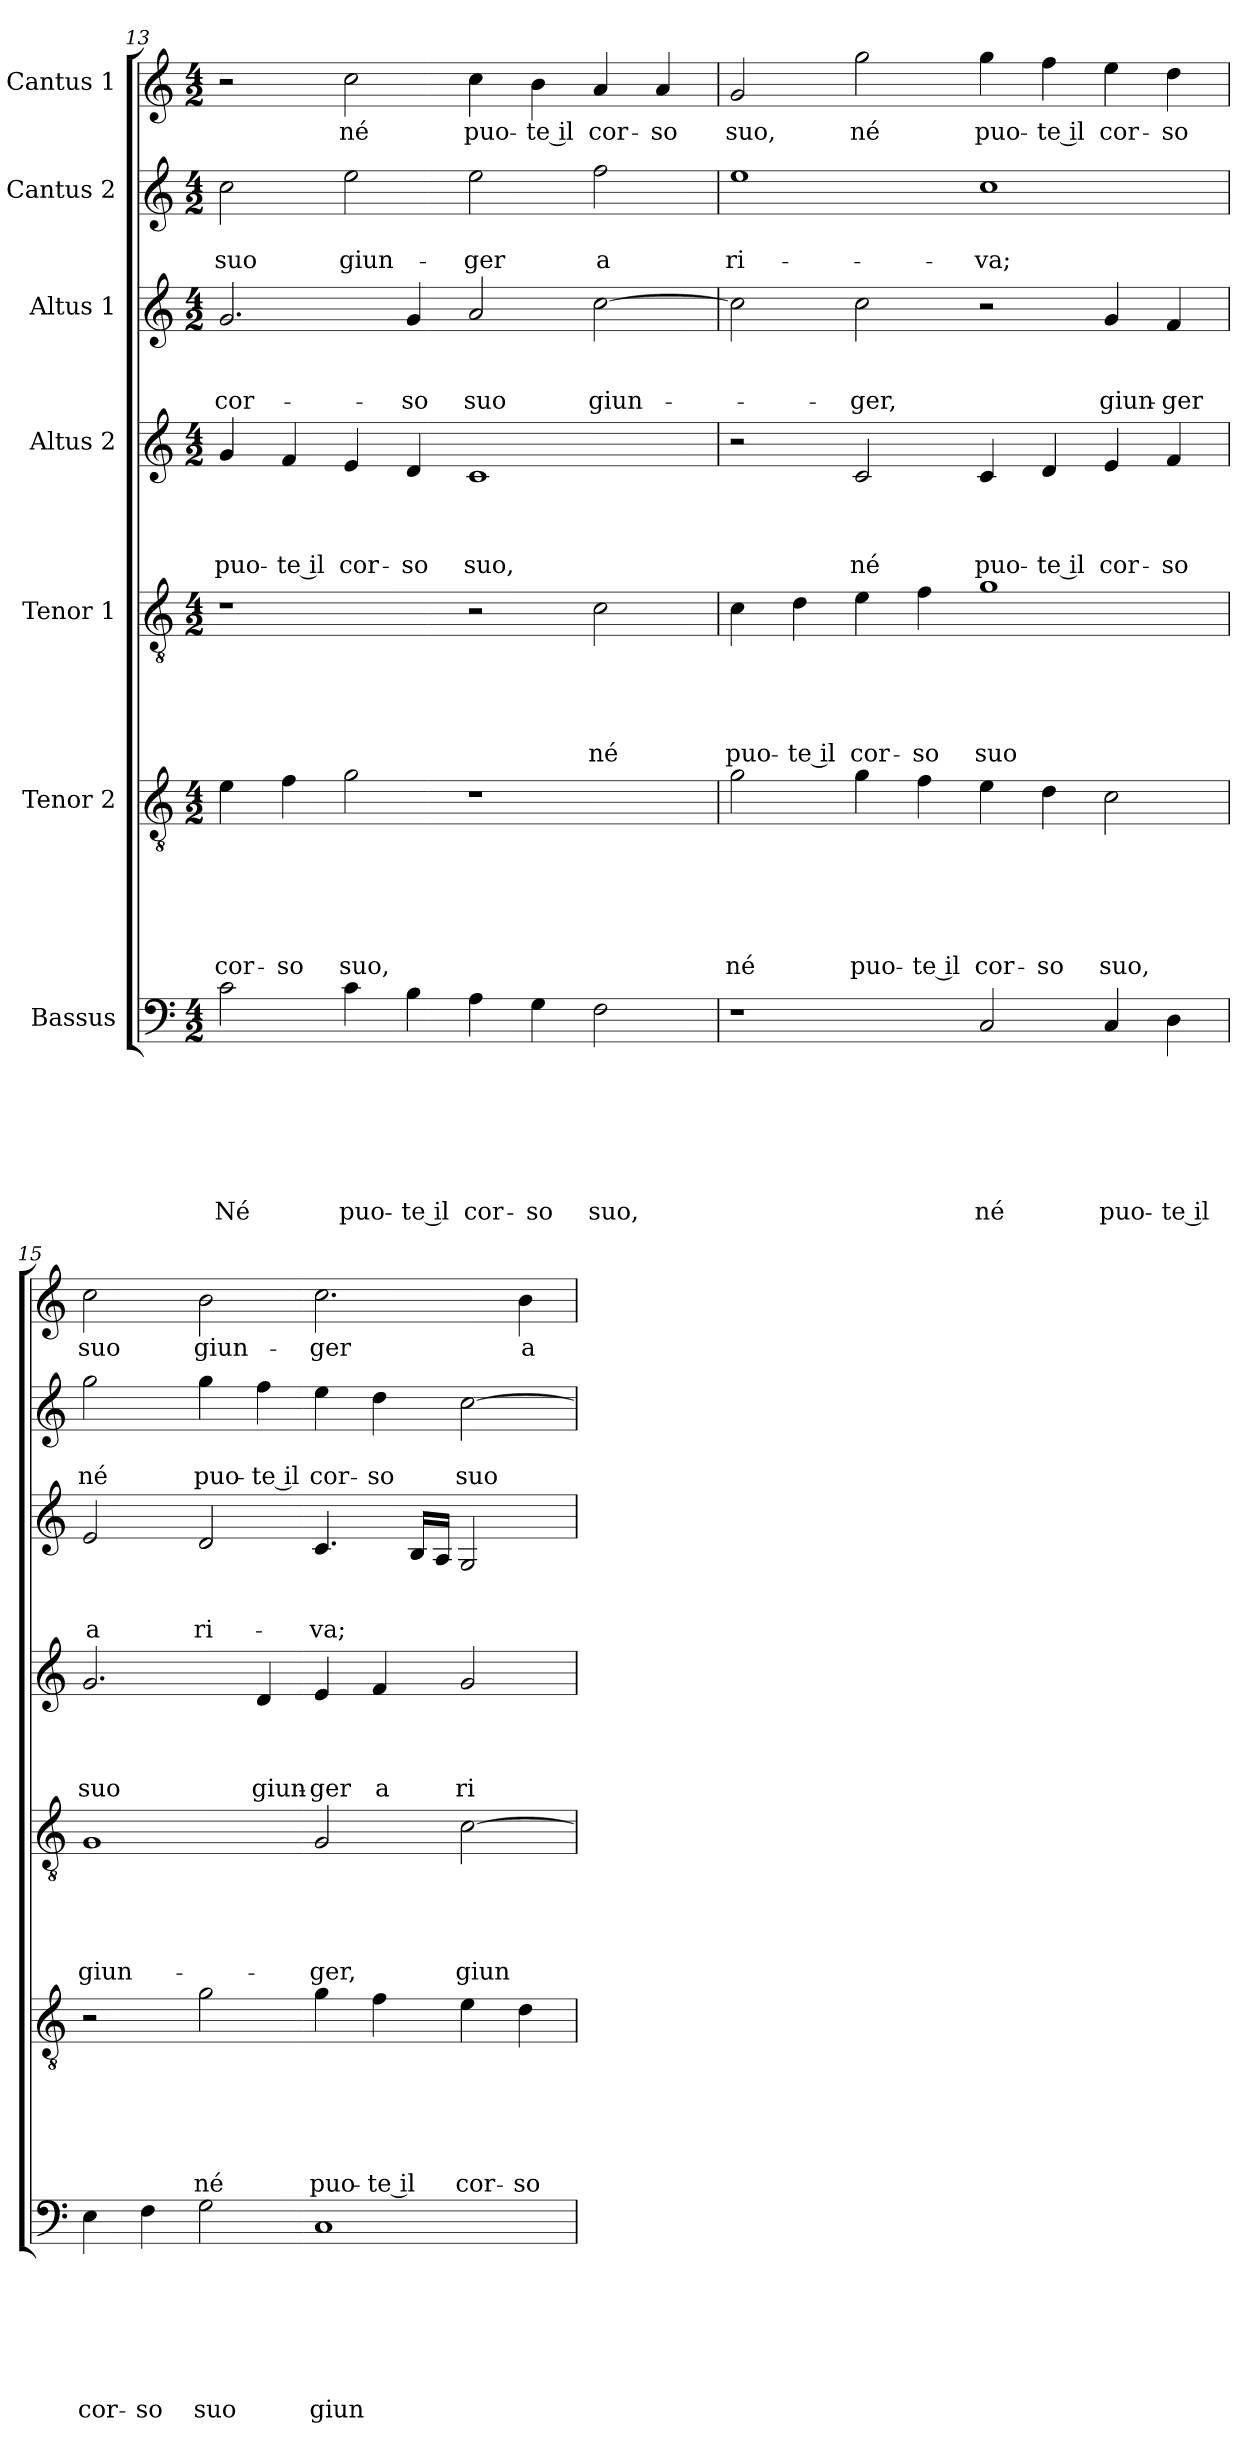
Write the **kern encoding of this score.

**kern	**text	**text	**text	**text	**text	**text	**text	**kern	**text	**text	**text	**text	**text	**text	**kern	**text	**text	**text	**text	**text	**kern	**text	**text	**text	**text	**kern	**text	**text	**text	**kern	**text	**text	**kern	**text
*part7	*part7	*part7	*part7	*part7	*part7	*part7	*part7	*part6	*part6	*part6	*part6	*part6	*part6	*part6	*part5	*part5	*part5	*part5	*part5	*part5	*part4	*part4	*part4	*part4	*part4	*part3	*part3	*part3	*part3	*part2	*part2	*part2	*part1	*part1
*staff7	*staff7	*staff7	*staff7	*staff7	*staff7	*staff7	*staff7	*staff6	*staff6	*staff6	*staff6	*staff6	*staff6	*staff6	*staff5	*staff5	*staff5	*staff5	*staff5	*staff5	*staff4	*staff4	*staff4	*staff4	*staff4	*staff3	*staff3	*staff3	*staff3	*staff2	*staff2	*staff2	*staff1	*staff1
*I"Bassus	*	*	*	*	*	*	*	*I"Tenor 2	*	*	*	*	*	*	*I"Tenor 1	*	*	*	*	*	*I"Altus 2	*	*	*	*	*I"Altus 1	*	*	*	*I"Cantus 2	*	*	*I"Cantus 1	*
!!LO:LB:g=z
*clefF4	*	*	*	*	*	*	*	*clefGv2	*	*	*	*	*	*	*clefGv2	*	*	*	*	*	*clefG2	*	*	*	*	*clefG2	*	*	*	*clefG2	*	*	*clefG2	*
*k[]	*	*	*	*	*	*	*	*k[]	*	*	*	*	*	*	*k[]	*	*	*	*	*	*k[]	*	*	*	*	*k[]	*	*	*	*k[]	*	*	*k[]	*
*a:	*	*	*	*	*	*	*	*a:	*	*	*	*	*	*	*a:	*	*	*	*	*	*a:	*	*	*	*	*a:	*	*	*	*a:	*	*	*a:	*
*M4/2	*	*	*	*	*	*	*	*M4/2	*	*	*	*	*	*	*M4/2	*	*	*	*	*	*M4/2	*	*	*	*	*M4/2	*	*	*	*M4/2	*	*	*M4/2	*
=13	=13	=13	=13	=13	=13	=13	=13	=13	=13	=13	=13	=13	=13	=13	=13	=13	=13	=13	=13	=13	=13	=13	=13	=13	=13	=13	=13	=13	=13	=13	=13	=13	=13	=13
!	!	!	!	!	!	!	!LO:LY:b	!	!	!	!	!	!	!LO:LY:b	!	!	!	!	!	!	!	!	!	!	!LO:LY:b	!	!	!	!LO:LY:b	!	!	!LO:LY:b	!	!
2c\	.	.	.	.	.	.	Né	4e\	.	.	.	.	.	cor-	1r	.	.	.	.	.	4g/	.	.	.	puo-	2.g/	.	.	cor-	2cc\	.	suo	2r	.
!	!	!	!	!	!	!	!	!	!	!	!	!	!	!LO:LY:b	!	!	!	!	!	!	!	!	!	!	!LO:LY:b	!	!	!	!	!	!	!	!	!
.	.	.	.	.	.	.	.	4f\	.	.	.	.	.	-so	.	.	.	.	.	.	4f/	.	.	.	-te il	.	.	.	.	.	.	.	.	.
!	!	!	!	!	!	!	!LO:LY:b	!	!	!	!	!	!	!LO:LY:b	!	!	!	!	!	!	!	!	!	!	!LO:LY:b	!	!	!	!	!	!	!LO:LY:b	!	!LO:LY:b
4c\	.	.	.	.	.	.	puo-	2g\	.	.	.	.	.	suo,	.	.	.	.	.	.	4e/	.	.	.	cor-	.	.	.	.	2ee\	.	giun-	2cc\	né
!	!	!	!	!	!	!	!LO:LY:b	!	!	!	!	!	!	!	!	!	!	!	!	!	!	!	!	!	!LO:LY:b	!	!	!	!LO:LY:b	!	!	!	!	!
4B\	.	.	.	.	.	.	-te il	.	.	.	.	.	.	.	.	.	.	.	.	.	4d/	.	.	.	-so	4g/	.	.	-so	.	.	.	.	.
!	!	!	!	!	!	!	!LO:LY:b	!	!	!	!	!	!	!	!	!	!	!	!	!	!	!	!	!	!LO:LY:b	!	!	!	!LO:LY:b	!	!	!LO:LY:b	!	!LO:LY:b
4A\	.	.	.	.	.	.	cor-	1r	.	.	.	.	.	.	2r	.	.	.	.	.	1c	.	.	.	suo,	2a/	.	.	suo	2ee\	.	-ger	4cc\	puo-
!	!	!	!	!	!	!	!LO:LY:b	!	!	!	!	!	!	!	!	!	!	!	!	!	!	!	!	!	!	!	!	!	!	!	!	!	!	!LO:LY:b
4G\	.	.	.	.	.	.	-so	.	.	.	.	.	.	.	.	.	.	.	.	.	.	.	.	.	.	.	.	.	.	.	.	.	4b\	-te il
!	!	!	!	!	!	!	!LO:LY:b	!	!	!	!	!	!	!	!	!	!	!	!	!LO:LY:b	!	!	!	!	!	!	!	!	!LO:LY:b	!	!	!LO:LY:b	!	!LO:LY:b
2F\	.	.	.	.	.	.	suo,	.	.	.	.	.	.	.	2c\	.	.	.	.	né	.	.	.	.	.	[2cc\	.	.	giun-	2ff\	.	a	4a/	cor-
!	!	!	!	!	!	!	!	!	!	!	!	!	!	!	!	!	!	!	!	!	!	!	!	!	!	!	!	!	!	!	!	!	!	!LO:LY:b
.	.	.	.	.	.	.	.	.	.	.	.	.	.	.	.	.	.	.	.	.	.	.	.	.	.	.	.	.	.	.	.	.	4a/	-so
=14	=14	=14	=14	=14	=14	=14	=14	=14	=14	=14	=14	=14	=14	=14	=14	=14	=14	=14	=14	=14	=14	=14	=14	=14	=14	=14	=14	=14	=14	=14	=14	=14	=14	=14
!	!	!	!	!	!	!	!	!	!	!	!	!	!	!LO:LY:b	!	!	!	!	!	!LO:LY:b	!	!	!	!	!	!	!	!	!	!	!	!LO:LY:b	!	!LO:LY:b
1r	.	.	.	.	.	.	.	2g\	.	.	.	.	.	né	4c\	.	.	.	.	puo-	2r	.	.	.	.	2cc\]	.	.	.	1ee	.	ri-	2g/	suo,
!	!	!	!	!	!	!	!	!	!	!	!	!	!	!	!	!	!	!	!	!LO:LY:b	!	!	!	!	!	!	!	!	!	!	!	!	!	!
.	.	.	.	.	.	.	.	.	.	.	.	.	.	.	4d\	.	.	.	.	-te il	.	.	.	.	.	.	.	.	.	.	.	.	.	.
!	!	!	!	!	!	!	!	!	!	!	!	!	!	!LO:LY:b	!	!	!	!	!	!LO:LY:b	!	!	!	!	!LO:LY:b	!	!	!	!LO:LY:b	!	!	!	!	!LO:LY:b
.	.	.	.	.	.	.	.	4g\	.	.	.	.	.	puo-	4e\	.	.	.	.	cor-	2c/	.	.	.	né	2cc\	.	.	-ger,	.	.	.	2gg\	né
!	!	!	!	!	!	!	!	!	!	!	!	!	!	!LO:LY:b	!	!	!	!	!	!LO:LY:b	!	!	!	!	!	!	!	!	!	!	!	!	!	!
.	.	.	.	.	.	.	.	4f\	.	.	.	.	.	-te il	4f\	.	.	.	.	-so	.	.	.	.	.	.	.	.	.	.	.	.	.	.
!	!	!	!	!	!	!	!LO:LY:b	!	!	!	!	!	!	!LO:LY:b	!	!	!	!	!	!LO:LY:b	!	!	!	!	!LO:LY:b	!	!	!	!	!	!	!LO:LY:b	!	!LO:LY:b
2C/	.	.	.	.	.	.	né	4e\	.	.	.	.	.	cor-	1g	.	.	.	.	suo	4c/	.	.	.	puo-	2r	.	.	.	1cc	.	-va;	4gg\	puo-
!	!	!	!	!	!	!	!	!	!	!	!	!	!	!LO:LY:b	!	!	!	!	!	!	!	!	!	!	!LO:LY:b	!	!	!	!	!	!	!	!	!LO:LY:b
.	.	.	.	.	.	.	.	4d\	.	.	.	.	.	-so	.	.	.	.	.	.	4d/	.	.	.	-te il	.	.	.	.	.	.	.	4ff\	-te il
!	!	!	!	!	!	!	!LO:LY:b	!	!	!	!	!	!	!LO:LY:b	!	!	!	!	!	!	!	!	!	!	!LO:LY:b	!	!	!	!LO:LY:b	!	!	!	!	!LO:LY:b
4C/	.	.	.	.	.	.	puo-	2c\	.	.	.	.	.	suo,	.	.	.	.	.	.	4e/	.	.	.	cor-	4g/	.	.	giun-	.	.	.	4ee\	cor-
!	!	!	!	!	!	!	!LO:LY:b	!	!	!	!	!	!	!	!	!	!	!	!	!	!	!	!	!	!LO:LY:b	!	!	!	!LO:LY:b	!	!	!	!	!LO:LY:b
4D\	.	.	.	.	.	.	-te il	.	.	.	.	.	.	.	.	.	.	.	.	.	4f/	.	.	.	-so	4f/	.	.	-ger	.	.	.	4dd\	-so
=15	=15	=15	=15	=15	=15	=15	=15	=15	=15	=15	=15	=15	=15	=15	=15	=15	=15	=15	=15	=15	=15	=15	=15	=15	=15	=15	=15	=15	=15	=15	=15	=15	=15	=15
!	!	!	!	!	!	!	!LO:LY:b	!	!	!	!	!	!	!	!	!	!	!	!	!LO:LY:b	!	!	!	!	!LO:LY:b	!	!	!	!LO:LY:b	!	!	!LO:LY:b	!	!LO:LY:b
4E\	.	.	.	.	.	.	cor-	2r	.	.	.	.	.	.	1G	.	.	.	.	giun-	2.g/	.	.	.	suo	2e/	.	.	a	2gg\	.	né	2cc\	suo
!	!	!	!	!	!	!	!LO:LY:b	!	!	!	!	!	!	!	!	!	!	!	!	!	!	!	!	!	!	!	!	!	!	!	!	!	!	!
4F\	.	.	.	.	.	.	-so	.	.	.	.	.	.	.	.	.	.	.	.	.	.	.	.	.	.	.	.	.	.	.	.	.	.	.
!	!	!	!	!	!	!	!LO:LY:b	!	!	!	!	!	!	!LO:LY:b	!	!	!	!	!	!	!	!	!	!	!	!	!	!	!LO:LY:b	!	!	!LO:LY:b	!	!LO:LY:b
2G\	.	.	.	.	.	.	suo	2g\	.	.	.	.	.	né	.	.	.	.	.	.	.	.	.	.	.	2d/	.	.	ri-	4gg\	.	puo-	2b\	giun-
!	!	!	!	!	!	!	!	!	!	!	!	!	!	!	!	!	!	!	!	!	!	!	!	!	!LO:LY:b	!	!	!	!	!	!	!LO:LY:b	!	!
.	.	.	.	.	.	.	.	.	.	.	.	.	.	.	.	.	.	.	.	.	4d/	.	.	.	giun-	.	.	.	.	4ff\	.	-te il	.	.
!	!	!	!	!	!	!	!LO:LY:b	!	!	!	!	!	!	!LO:LY:b	!	!	!	!	!	!LO:LY:b	!	!	!	!	!LO:LY:b	!	!	!	!LO:LY:b	!	!	!LO:LY:b	!	!LO:LY:b
1C	.	.	.	.	.	.	giun-	4g\	.	.	.	.	.	puo-	2G/	.	.	.	.	-ger,	4e/	.	.	.	-ger	4.c/	.	.	-va;	4ee\	.	cor-	2.cc\	-ger
!	!	!	!	!	!	!	!	!	!	!	!	!	!	!LO:LY:b	!	!	!	!	!	!	!	!	!	!	!LO:LY:b	!	!	!	!	!	!	!LO:LY:b	!	!
.	.	.	.	.	.	.	.	4f\	.	.	.	.	.	-te il	.	.	.	.	.	.	4f/	.	.	.	a	.	.	.	.	4dd\	.	-so	.	.
.	.	.	.	.	.	.	.	.	.	.	.	.	.	.	.	.	.	.	.	.	.	.	.	.	.	16B/LL	.	.	.	.	.	.	.	.
.	.	.	.	.	.	.	.	.	.	.	.	.	.	.	.	.	.	.	.	.	.	.	.	.	.	16A/JJ	.	.	.	.	.	.	.	.
!	!	!	!	!	!	!	!	!	!	!	!	!	!	!LO:LY:b	!	!	!	!	!	!LO:LY:b	!	!	!	!	!LO:LY:b	!	!	!	!	!	!	!LO:LY:b	!	!
.	.	.	.	.	.	.	.	4e\	.	.	.	.	.	cor-	[2c\	.	.	.	.	giun-	2g/	.	.	.	ri-	2G/	.	.	.	[2cc\	.	suo	.	.
!	!	!	!	!	!	!	!	!	!	!	!	!	!	!LO:LY:b	!	!	!	!	!	!	!	!	!	!	!	!	!	!	!	!	!	!	!	!LO:LY:b
.	.	.	.	.	.	.	.	4d\	.	.	.	.	.	-so	.	.	.	.	.	.	.	.	.	.	.	.	.	.	.	.	.	.	4b\	a
=	=	=	=	=	=	=	=	=	=	=	=	=	=	=	=	=	=	=	=	=	=	=	=	=	=	=	=	=	=	=	=	=	=	=
*-	*-	*-	*-	*-	*-	*-	*-	*-	*-	*-	*-	*-	*-	*-	*-	*-	*-	*-	*-	*-	*-	*-	*-	*-	*-	*-	*-	*-	*-	*-	*-	*-	*-	*-
